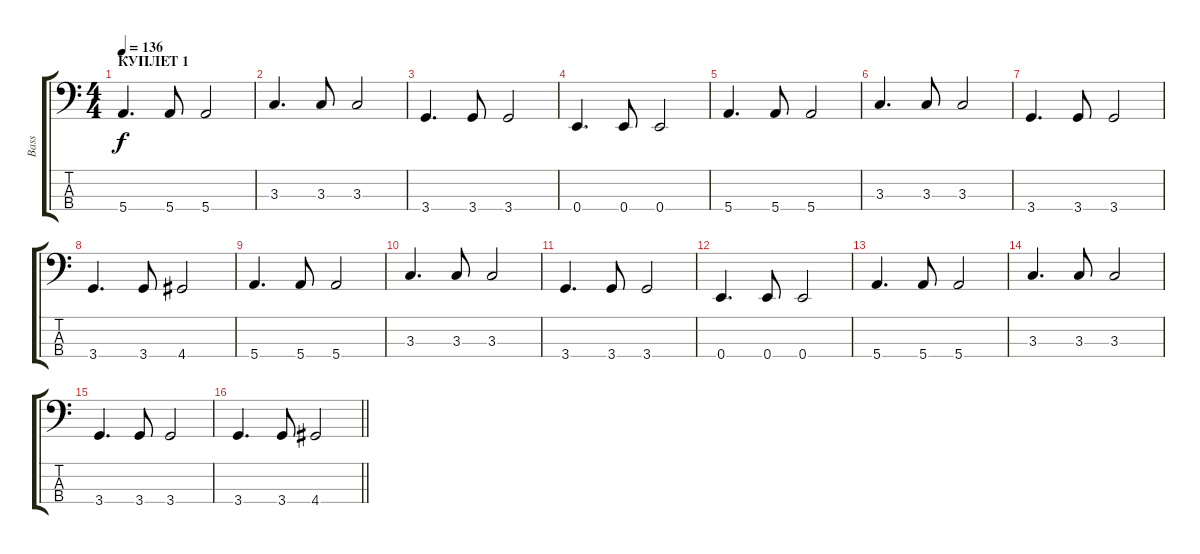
\track ("Bass" "Bass") {instrument electricbassfinger}
\staff {score tabs}
\tuning (G2 D2 A1 E1) {hide}
\ts (4 4)
\section ("" "КУПЛЕТ 1")
\tempo 136
\clef f4
\ks c
5.4.4{d dy f} 5.4.8 5.4.2 |
3.3.4{d} 3.3.8 3.3.2 |
3.4.4{d} 3.4.8 3.4.2 |
0.4.4{d} 0.4.8 0.4.2 |
5.4.4{d} 5.4.8 5.4.2 |
3.3.4{d} 3.3.8 3.3.2 |
3.4.4{d} 3.4.8 3.4.2 |
3.4.4{d} 3.4.8 4.4.2 |
5.4.4{d} 5.4.8 5.4.2 |
3.3.4{d} 3.3.8 3.3.2 |
3.4.4{d} 3.4.8 3.4.2 |
0.4.4{d} 0.4.8 0.4.2 |
5.4.4{d} 5.4.8 5.4.2 |
3.3.4{d} 3.3.8 3.3.2 |
3.4.4{d} 3.4.8 3.4.2 |
\barLineRight lightlight
3.4.4{d} 3.4.8 4.4.2
